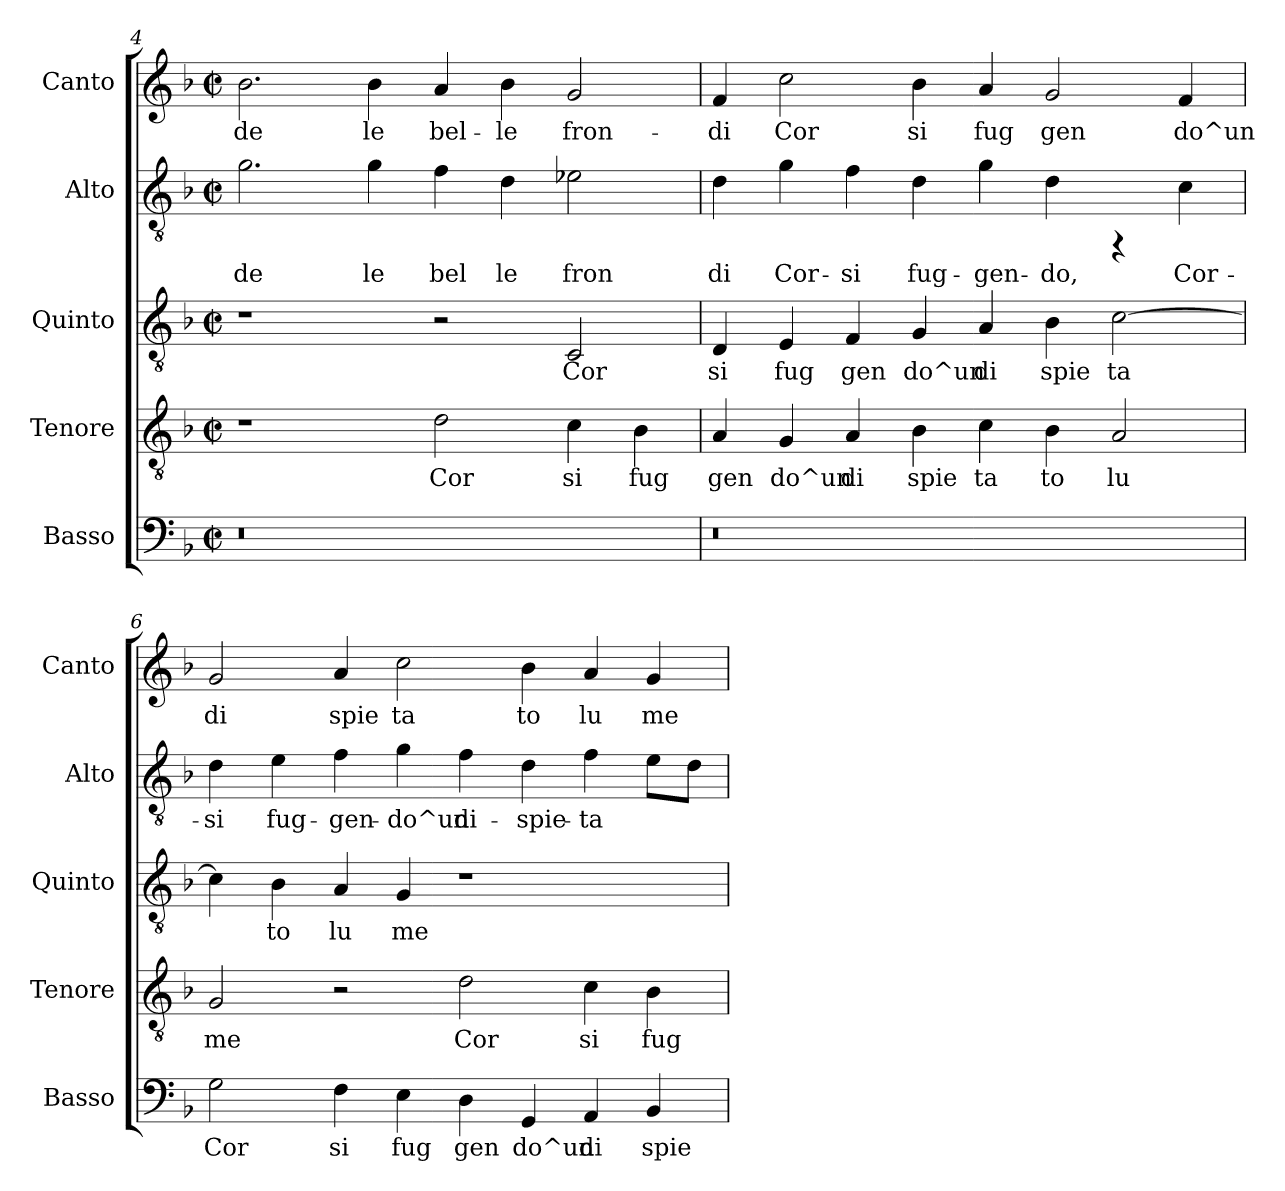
**kern	**text	**kern	**text	**kern	**text	**kern	**text	**kern	**text
*part5	*part5	*part4	*part4	*part3	*part3	*part2	*part2	*part1	*part1
*staff5	*staff5	*staff4	*staff4	*staff3	*staff3	*staff2	*staff2	*staff1	*staff1
*I"Basso	*	*I"Tenore	*	*I"Quinto	*	*I"Alto	*	*I"Canto	*
*I'Basso	*	*I'Tenore	*	*I'Quinto	*	*I'Alto	*	*I'Canto	*
*clefF4	*	*clefGv2	*	*clefGv2	*	*clefGv2	*	*clefG2	*
*k[b-]	*	*k[b-]	*	*k[b-]	*	*k[b-]	*	*k[b-]	*
*F:	*	*F:	*	*F:	*	*F:	*	*F:	*
*M2/2	*	*M2/2	*	*M2/2	*	*M2/2	*	*M2/2	*
*met(c|)	*	*met(c|)	*	*met(c|)	*	*met(c|)	*	*met(c|)	*
=4	=4	=4	=4	=4	=4	=4	=4	=4	=4
!	!	!	!	!	!	!	!LO:LY:b:cj	!	!LO:LY:b:cj
0r	.	1r	.	1r	.	2.g\	de	2.b-\	de
!	!	!	!	!	!	!	!LO:LY:b:cj	!	!LO:LY:b:cj
.	.	.	.	.	.	4g\	le	4b-\	le
!	!	!	!LO:LY:b:cj	!	!	!	!LO:LY:b:cj	!	!LO:LY:b:cj
.	.	2d\	Cor	2r	.	4f\	bel	4a/	bel-
!	!	!	!	!	!	!	!LO:LY:b:cj	!	!LO:LY:b:cj
.	.	.	.	.	.	4d\	le	4b-\	-le
!	!	!	!LO:LY:b:cj	!	!LO:LY:b:cj	!	!LO:LY:b:cj	!	!LO:LY:b:cj
.	.	4c\	si	2C/	Cor	2e-X\	fron	2g/	fron-
!	!	!	!LO:LY:b:cj	!	!	!	!	!	!
.	.	4B-\	fug	.	.	.	.	.	.
!!LO:LB:g=z
=5	=5	=5	=5	=5	=5	=5	=5	=5	=5
!	!	!	!LO:LY:b:cj	!	!LO:LY:b:cj	!	!LO:LY:b:cj	!	!LO:LY:b:cj
0r	.	4A/	gen	4D/	si	4d\	di	4f/	-di
!	!	!	!LO:LY:b:cj	!	!LO:LY:b:cj	!	!LO:LY:b:cj	!	!LO:LY:b:cj
.	.	4G/	do^un	4E/	fug	4g\	Cor-	2cc\	Cor
!	!	!	!LO:LY:b:cj	!	!LO:LY:b:cj	!	!LO:LY:b:cj	!	!
.	.	4A/	di	4F/	gen	4f\	-si	.	.
!	!	!	!LO:LY:b:cj	!	!LO:LY:b:cj	!	!LO:LY:b:cj	!	!LO:LY:b:cj
.	.	4B-\	spie	4G/	do^un	4d\	fug-	4b-\	si
!	!	!	!LO:LY:b:cj	!	!LO:LY:b:cj	!	!LO:LY:b:cj	!	!LO:LY:b:cj
.	.	4c\	ta	4A/	di	4g\	-gen-	4a/	fug
!	!	!	!LO:LY:b:cj	!	!LO:LY:b:cj	!	!LO:LY:b:cj	!	!LO:LY:b:cj
.	.	4B-\	to	4B-\	spie	4d\	-do,	2g/	gen
!	!	!	!LO:LY:b:cj	!	!LO:LY:b:cj	!	!	!	!
.	.	2A/	lu	[>2c\	ta	4rFF	.	.	.
!	!	!	!	!	!	!	!LO:LY:b:cj	!	!LO:LY:b:cj
.	.	.	.	.	.	4c\	Cor-	4f/	do^un
=6	=6	=6	=6	=6	=6	=6	=6	=6	=6
!	!LO:LY:b:cj	!	!LO:LY:b:cj	!	!LO:LY:b:cj	!	!LO:LY:b:cj	!	!LO:LY:b:cj
2G\	Cor	2G/	me	4c\]	.	4d\	-si	2g/	di
!	!	!	!	!	!LO:LY:b:cj	!	!LO:LY:b:cj	!	!
.	.	.	.	4B-\	to	4e\	fug-	.	.
!	!LO:LY:b:cj	!	!	!	!LO:LY:b:cj	!	!LO:LY:b:cj	!	!LO:LY:b:cj
4F\	si	2r	.	4A/	lu	4f\	-gen-	4a/	spie
!	!LO:LY:b:cj	!	!	!	!LO:LY:b:cj	!	!LO:LY:b:cj	!	!LO:LY:b:cj
4E\	fug	.	.	4G/	me	4g\	-do^un	2cc\	ta
!	!LO:LY:b:cj	!	!LO:LY:b:cj	!	!	!	!LO:LY:b:cj	!	!
4D\	gen	2d\	Cor	1r	.	4f\	di-	.	.
!	!LO:LY:b:cj	!	!	!	!	!	!LO:LY:b:cj	!	!LO:LY:b:cj
4GG/	do^un	.	.	.	.	4d\	-spie-	4b-\	to
!	!LO:LY:b:cj	!	!LO:LY:b:cj	!	!	!	!LO:LY:b:cj	!	!LO:LY:b:cj
4AA/	di	4c\	si	.	.	4f\	-ta-	4a/	lu
!	!LO:LY:b:cj	!	!LO:LY:b:cj	!	!	!	!LO:LY:b:cj	!	!LO:LY:b:cj
4BB-/	spie	4B-\	fug	.	.	8e\L	--	4g/	me
!	!	!	!	!	!	!	!LO:LY:b:cj	!	!
.	.	.	.	.	.	8d\J	--	.	.
=	=	=	=	=	=	=	=	=	=
*-	*-	*-	*-	*-	*-	*-	*-	*-	*-
